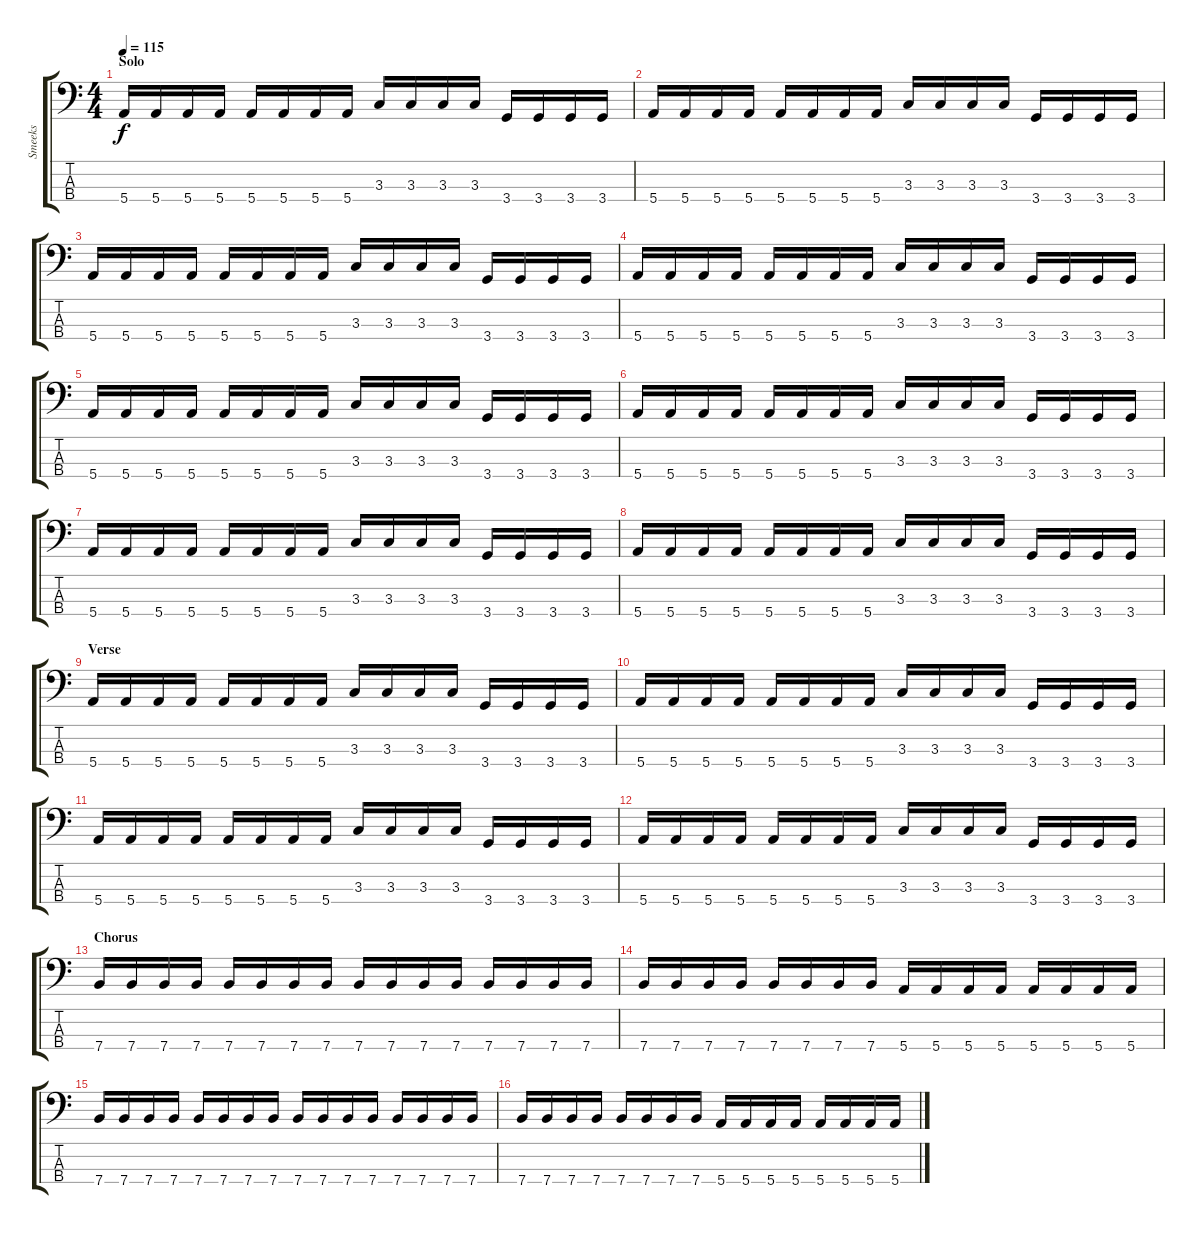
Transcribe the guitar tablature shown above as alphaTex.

\track ("Smeeks" "Smeeks") {instrument electricbasspick}
\staff {score tabs}
\tuning (G2 D2 A1 E1) {hide}
\ts (4 4)
\section ("" "Solo")
\tempo 115
\clef f4
\ks c
5.4.16{dy f} 5.4.16 5.4.16 5.4.16 5.4.16 5.4.16 5.4.16 5.4.16 3.3.16 3.3.16 3.3.16 3.3.16 3.4.16 3.4.16 3.4.16 3.4.16 |
5.4.16 5.4.16 5.4.16 5.4.16 5.4.16 5.4.16 5.4.16 5.4.16 3.3.16 3.3.16 3.3.16 3.3.16 3.4.16 3.4.16 3.4.16 3.4.16 |
5.4.16 5.4.16 5.4.16 5.4.16 5.4.16 5.4.16 5.4.16 5.4.16 3.3.16 3.3.16 3.3.16 3.3.16 3.4.16 3.4.16 3.4.16 3.4.16 |
5.4.16 5.4.16 5.4.16 5.4.16 5.4.16 5.4.16 5.4.16 5.4.16 3.3.16 3.3.16 3.3.16 3.3.16 3.4.16 3.4.16 3.4.16 3.4.16 |
5.4.16 5.4.16 5.4.16 5.4.16 5.4.16 5.4.16 5.4.16 5.4.16 3.3.16 3.3.16 3.3.16 3.3.16 3.4.16 3.4.16 3.4.16 3.4.16 |
5.4.16 5.4.16 5.4.16 5.4.16 5.4.16 5.4.16 5.4.16 5.4.16 3.3.16 3.3.16 3.3.16 3.3.16 3.4.16 3.4.16 3.4.16 3.4.16 |
5.4.16 5.4.16 5.4.16 5.4.16 5.4.16 5.4.16 5.4.16 5.4.16 3.3.16 3.3.16 3.3.16 3.3.16 3.4.16 3.4.16 3.4.16 3.4.16 |
5.4.16 5.4.16 5.4.16 5.4.16 5.4.16 5.4.16 5.4.16 5.4.16 3.3.16 3.3.16 3.3.16 3.3.16 3.4.16 3.4.16 3.4.16 3.4.16 |
\section ("" "Verse")
5.4.16 5.4.16 5.4.16 5.4.16 5.4.16 5.4.16 5.4.16 5.4.16 3.3.16 3.3.16 3.3.16 3.3.16 3.4.16 3.4.16 3.4.16 3.4.16 |
5.4.16 5.4.16 5.4.16 5.4.16 5.4.16 5.4.16 5.4.16 5.4.16 3.3.16 3.3.16 3.3.16 3.3.16 3.4.16 3.4.16 3.4.16 3.4.16 |
5.4.16 5.4.16 5.4.16 5.4.16 5.4.16 5.4.16 5.4.16 5.4.16 3.3.16 3.3.16 3.3.16 3.3.16 3.4.16 3.4.16 3.4.16 3.4.16 |
5.4.16 5.4.16 5.4.16 5.4.16 5.4.16 5.4.16 5.4.16 5.4.16 3.3.16 3.3.16 3.3.16 3.3.16 3.4.16 3.4.16 3.4.16 3.4.16 |
\section ("" "Chorus")
7.4.16 7.4.16 7.4.16 7.4.16 7.4.16 7.4.16 7.4.16 7.4.16 7.4.16 7.4.16 7.4.16 7.4.16 7.4.16 7.4.16 7.4.16 7.4.16 |
7.4.16 7.4.16 7.4.16 7.4.16 7.4.16 7.4.16 7.4.16 7.4.16 5.4.16 5.4.16 5.4.16 5.4.16 5.4.16 5.4.16 5.4.16 5.4.16 |
7.4.16 7.4.16 7.4.16 7.4.16 7.4.16 7.4.16 7.4.16 7.4.16 7.4.16 7.4.16 7.4.16 7.4.16 7.4.16 7.4.16 7.4.16 7.4.16 |
7.4.16 7.4.16 7.4.16 7.4.16 7.4.16 7.4.16 7.4.16 7.4.16 5.4.16 5.4.16 5.4.16 5.4.16 5.4.16 5.4.16 5.4.16 5.4.16
